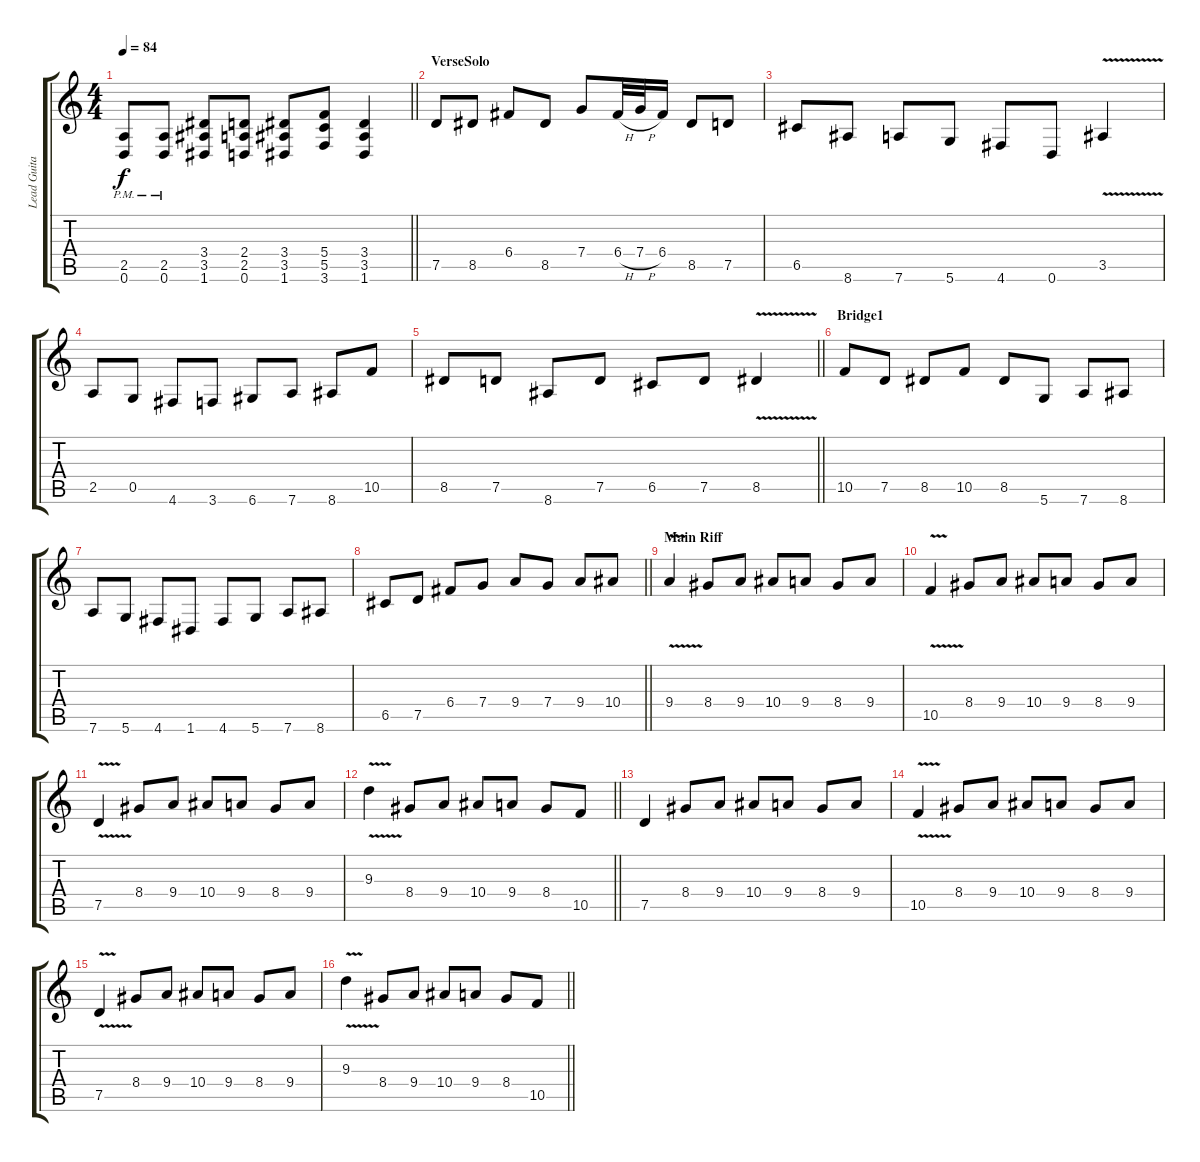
\track ("Lead Guitar" "Lead Guita") {instrument distortionguitar}
\staff {score tabs}
\tuning (D4 A3 F3 C3 G2 D2) {hide}
\ts (4 4)
\tempo 84
\clef g2
\barLineRight lightlight
\ks c
(2.5{pm} 0.6{pm}).8{dy f} (2.5{pm} 0.6{pm}).8 (3.4 3.5 1.6).8 (2.4 2.5 0.6).8 (3.4 3.5 1.6).8 (5.4 5.5 3.6).8 (3.4 3.5 1.6).4 |
\section ("" "VerseSolo")
7.5.8 8.5.8 6.4.8 8.5.8 7.4.8 6.4{h}.32 7.4{h}.32 6.4.16 8.5.8 7.5.8 |
6.5.8 8.6.8 7.6.8 5.6.8 4.6.8 0.6.8 3.5{v}.4 |
2.5.8 0.5.8 4.6.8 3.6.8 6.6.8 7.6.8 8.6.8 10.5.8 |
\barLineRight lightlight
8.5.8 7.5.8 8.6.8 7.5.8 6.5.8 7.5.8 8.5{v}.4 |
\section ("" "Bridge1")
10.5.8 7.5.8 8.5.8 10.5.8 8.5.8 5.6.8 7.6.8 8.6.8 |
7.6.8 5.6.8 4.6.8 1.6.8 4.6.8 5.6.8 7.6.8 8.6.8 |
\barLineRight lightlight
6.5.8 7.5.8 6.4.8 7.4.8 9.4.8 7.4.8 9.4.8 10.4.8 |
\section ("" "Main Riff")
9.4{v}.4 8.4.8 9.4.8 10.4.8 9.4.8 8.4.8 9.4.8 |
10.5{v}.4 8.4.8 9.4.8 10.4.8 9.4.8 8.4.8 9.4.8 |
7.5{v}.4 8.4.8 9.4.8 10.4.8 9.4.8 8.4.8 9.4.8 |
\barLineRight lightlight
9.3{v}.4 8.4.8 9.4.8 10.4.8 9.4.8 8.4.8 10.5.8 |
7.5.4 8.4.8 9.4.8 10.4.8 9.4.8 8.4.8 9.4.8 |
10.5{v}.4 8.4.8 9.4.8 10.4.8 9.4.8 8.4.8 9.4.8 |
7.5{v}.4 8.4.8 9.4.8 10.4.8 9.4.8 8.4.8 9.4.8 |
\barLineRight lightlight
9.3{v}.4 8.4.8 9.4.8 10.4.8 9.4.8 8.4.8 10.5.8
